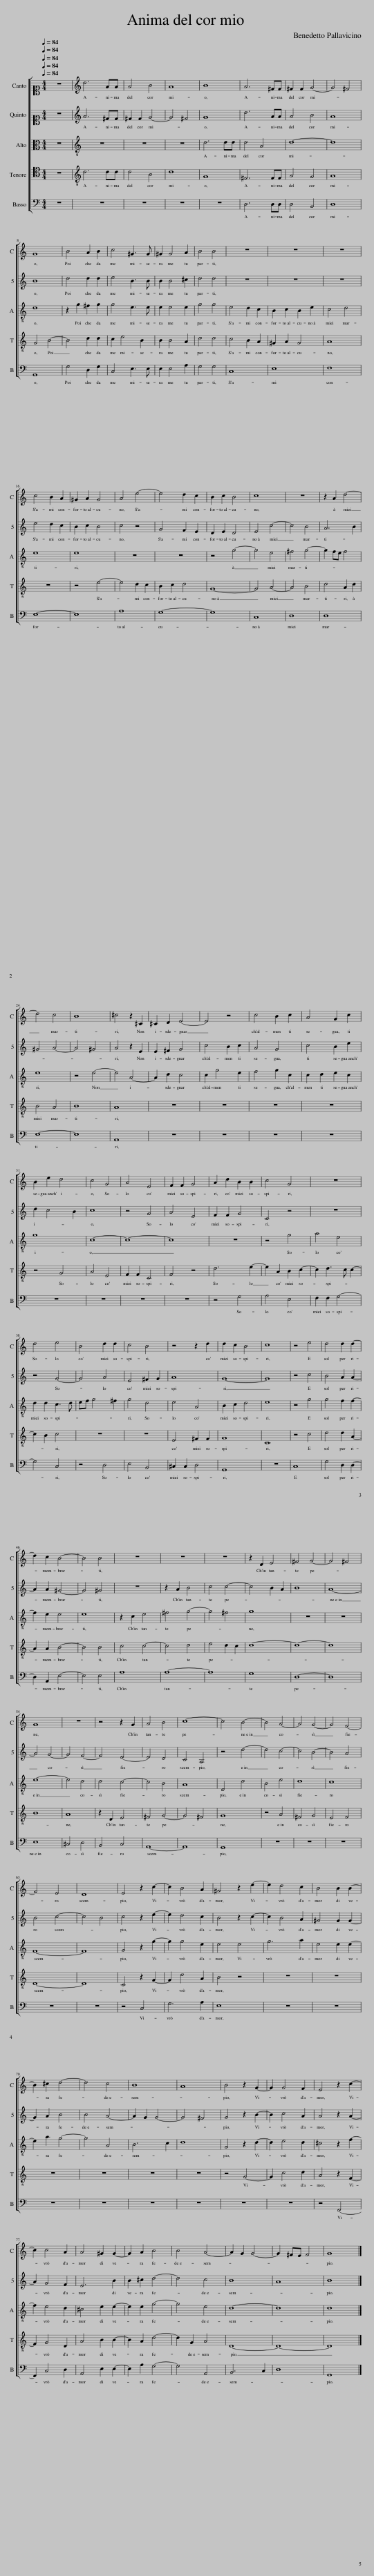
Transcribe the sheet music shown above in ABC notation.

X:1
%%score [ 1 2 3 4 5 ]
L:1/8
Q:1/4=84
M:4/4
I:linebreak $
K:C
V:1 alto1
V:2 alto1
V:3 alto
V:4 tenor
V:5 bass
V:1
 z8 | d6 AA | A4 B4 | A8 | B8 | %5
 A6 ^FF | ^F2 F2 G4- | G4 ^F4 |$ G8 | B4 A2 B2 | %10
 c4 ^G3 G | ^G2 G4 A2 | B4 B4 | z8 | z8 | %15
 z8 |$ c4 B2 A2 | ^G2 A2 G4 | A4 e4- | e4 d2 c2 | %20
 B2 c2 B4 | c8 | z8 | z2 A2 d4- |$ d4 c4 | %25
 B8 | ^c4 z2 ^C2 | ^C2 D2 E4- | E4 z4 | c4 B2 c2 | %30
 A4 G2 c2 |$ B2 e2 d4 | c4 G4 | A4 E4 | F2 F2 G4 | %35
 A2 d2 B2 B2 | c4 G4 | z8 |$ d4 e4 | B4 d2 d2 | %40
 c4 B4 | z4 z2 d2 | d2 c2 B4 | c8 | z4 e4 | %45
 d4 d2 d2- |$ d2 c2 B4- | B4 B4 | z8 | z8 | %50
 z8 | z2 D2 E4 | ^F4 G4- | G4 ^F4 |$ G8 | %55
 z8 | z4 z2 G2 | A4 B4 | c8- | c4 B4- | %60
 B4 A4- | A4 G4- | G4 F4- |$ F4 E4 | D8 | %65
 E4 z2 c2- | c2 B4 A2 | ^G4 z2 e2- | e2 d4 c2 | B4 B2 B2- |$ %70
 B2 ^c2 d4- | d4 c4 | B8 | A8 | B4 z2 G2- | %75
 G2 G4 F2 | E4 z2 c2- |$ c2 c4 A2 | A4 ^G2 G2- | G2 A2 B4 | %80
 B4 A4- | A2 G2 G4- | G2 ^FE F4 | G8 |] %84
V:2
 z8 | A6 ^FF | ^F2 F2 G4- | G4 ^F4 | G8 | %5
 d6 AA | A4 B4 | A8 |$ B8 | d4 d2 d2 | %10
 e4 B3 B | B2 B4 ^c2 | d4 d4 | z8 | z8 | %15
 z8 |$ e4 d2 c2 | B2 c2 B4 | c4 z4 | G4 F2 E2 | %20
 D2 E2 D4 | E4 c4- | c4 B4 | A6 B2 |$ ^G4 A4- | %25
 A4 ^G4 | A4 z2 E2 | E2 ^F2 G4 | c4 B2 c2 | A4 G4 | %30
 c4 B2 e2 |$ d2 c4 B2 | c8 | z4 G4 | A4 E4 | %35
 F2 F2 G4 | C4 z4 | z8 |$ z4 G4- | G4 A4 | %40
 E4 ^F2 G2 | A8 | G8- | G8 | z4 c4 | %45
 B4 A2 A2- |$ A2 A2 ^G4- | G4 ^G4 | z8 | z2 A2 B4 | %50
 c4 c4- | c4 B2 A2 | B8 | A8- |$ A4 G4- | %55
 G4 F4- | F4 E4- | E4 D4 | C4 A,4 | z4 d4- | %60
 d4 c4- | c4 B4- | B4 A4 |$ B4 c4- | c4 B4 | %65
 c4 z2 e2- | e2 d4 c2 | B4 z2 c2- | c2 B4 A2 | ^G4 G2 G2- |$ %70
 G2 A2 B4 | B4 A4- | A2 G2 G4- | G4 ^F4 | G4 z2 B2- | %75
 B2 c4 A2 | A4 z2 A2- |$ A2 G4 F2 | E6 B2 | B2 ^c2 d4- | %80
 d4 c4 | B8 | A8 | B8 |] %84
V:3
 z8 | z8 | z8 | z8 | D6 DD | %5
 D4 A,4 | D8- | D8 |$ D8 | z2 G2 ^F2 G2 | %10
 G4 E3 E | E2 E4 E2 | G4 G4 | E4 D2 C2 | B,2 C2 B,2 E2 | %15
 C4 D4 |$ E8 | E8 | z8 | z8 | %20
 z4 G4- | G4 E4 | ^F4 G4- | G2 FE F4 |$ E8 | %25
 z4 E4- | E4 A,4- | A,2 D2 C4 | C2 G4 E2 | F4 G2 C2 | %30
 C2 D2 E2 C2 |$ G8 | C8- | C8- | C8 | %35
 z8 | z4 G4 | A4 E4 |$ D2 D2 C3 D | EF G4 ^F2 | %40
 G4 D4 | E4 A,4 | B,2 C2 D4 | E8 | z4 G4 | %45
 G4 F2 F2- |$ F2 E2 E4 | E8 | z2 C2 E4 | ^F4 G4- | %50
 G4 ^F4 | G8 | z8 | z8 |$ E8- | %55
 E4 D4 | D4 C4- | C4 B,4 | A,8 | D,4 D4 | %60
 B,4 E4 | D8 | C8 |$ F,8- | F,8 | %65
 G,4 z2 G2- | G2 G4 E2 | E4 E4 | G6 A2 | E4 E2 E2- |$ %70
 E2 A2 G4- | G4 A,4 | B,6 C2 | D8 | G,4 z2 D2- | %75
 D2 E4 D2 | ^C4 z2 F2- |$ F2 E4 D2 | ^C4 E2 E2- | E2 E2 G4- | %80
 G4 E4 | D8- | D8 | D8 |] %84
V:4
 z8 | D6 DD | D4 B,4 | D8 | G,8 | %5
 ^F,6 F,F, | A,4 G,4 | A,8 |$ G,4 B,4- | B,4 D2 D2 | %10
 C2 E4 B,2 | B,2 B,4 A,2 | D4 D4 | C4 B,2 A,2 | ^G,2 A,2 G,4 | %15
 A,8 |$ z8 | z4 E4- | E4 D2 C2 | B,2 C2 D4 | %20
 G,8- | G,4 A,4- | A,4 B,4 | D4 A,2 D2 |$ B,4 A,4 | %25
 B,8 | A,8 | z8 | z8 | z8 | %30
 z8 |$ z4 G,4 | A,4 E,4 | F,2 F,2 C,4 | F,4 z4 | %35
 D6 E2- | E2 A,2 B,2 C2- | C2 D3 C C2- |$ C2 B,2 C4 | z8 | %40
 z8 | E,4 ^F,2 F,2 | G,8 | C,8 | z4 C4 | %45
 D4 D2 A,2- |$ A,2 A,2 B,4- | B,4 B,4 | C4 C4- | C4 D4 | %50
 E4 D2 C2 | D8- | D8- | D8 |$ B,8 | %55
 A,8 | z2 D,2 E,4 | ^F,4 G,4- | G,4 ^F,4 | G,8 | %60
 z4 A,4 | ^F,4 G,4 | E,4 F,4 |$ D,8- | D,8 | %65
 C,4 z2 G,2- | G,2 D4 A,2 | B,4 z4 | z8 | z8 |$ %70
 z8 | z8 | z8 | z8 | z4 G,4- | %75
 G,2 C4 D2 | A,4 z2 F,2- |$ F,2 G,4 D,2 | A,4 B,2 B,2- | B,2 A,2 D4- | %80
 D2 G,2 A,4 | D,8- | D,8- | D,8 |] %84
V:5
 z8 | z8 | z8 | z8 | z8 | %5
 D,6 D,D, | D,4 B,,4 | D,8 |$ G,,8 | G,4 D,2 G,2 | %10
 C,4 E,3 E, | E,2 E,4 A,2 | G,4 G,4 | C,8 | E,8 | %15
 F,8 |$ E,8- | E,8 | A,8 | G,8- | %20
 G,8 | C,8 | D,8 | D,8 |$ E,8- | %25
 E,8 | A,,8 | z8 | z8 | z8 | %30
 z8 |$ z8 | z8 | z8 | z8 | %35
 z4 G,4 | A,4 E,4 | F,2 F,2 G,4- |$ G,4 C,4 | z4 D,4 | %40
 E,4 B,,4 | ^C,2 C,2 D,4 | G,,8 | z8 | C,8 | %45
 G,4 D,2 D,2- |$ D,2 A,,2 E,4- | E,4 E,4 | A,8 | A,8- | %50
 A,8 | G,8 | D,8- | D,8 |$ E,8 | %55
 ^C,4 D,4 | B,,4 C,4 | A,,8- | A,,8 | G,,8 | %60
 z8 | z8 | z8 |$ z8 | z8 | %65
 z4 C,4 | G,6 A,2 | E,8 | z8 | z8 |$ %70
 z8 | z8 | z8 | z8 | z8 | %75
 z8 | z4 F,,4- |$ F,,2 C,4 D,2 | A,,4 E,2 E,2- | E,2 A,2 G,4- | %80
 G,4 A,,4 | B,,6 C,2 | D,8 | G,,8 |] %84
